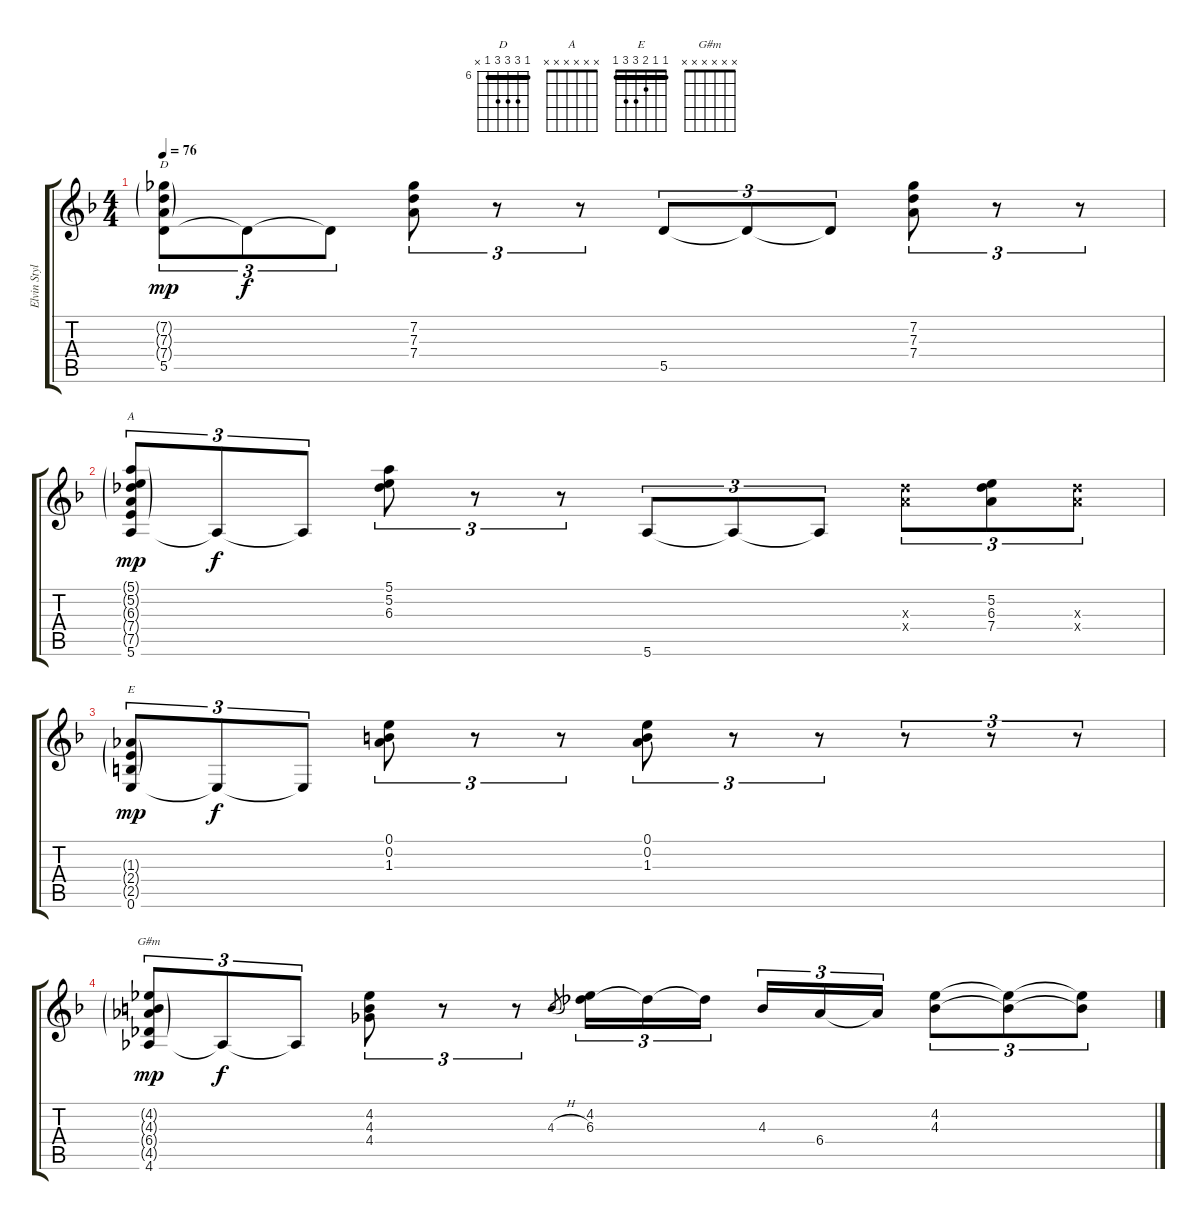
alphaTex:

\track ("Elvin Style" "Elvin Styl") {instrument electricguitarclean}
\staff {score tabs}
\tuning (E4 B3 G3 D3 A2 E2) {hide}
\chord ("D" 6 8 8 8 6 x) {firstfret 6 barre 6}
\chord ("A" x x x x x x)
\chord ("E" 1 1 2 3 3 1) {barre 1}
\chord ("G#m" x x x x x x)
\ts (4 4)
\tempo 76
\clef g2
\ks f
(7.2{g} 7.3{g} 7.4{g} 5.5).8{tu (3 2) ch "D" dy mp} 5.5{t}.8{tu (3 2) dy f} 5.5{t}.8{tu (3 2)} (7.2 7.3 7.4).8{tu (3 2)} r.8{tu (3 2)} r.8{tu (3 2)} 5.5.8{tu (3 2)} 5.5{t}.8{tu (3 2)} 5.5{t}.8{tu (3 2)} (7.2 7.3 7.4).8{tu (3 2)} r.8{tu (3 2)} r.8{tu (3 2)} |
(5.1{g} 5.2{g} 6.3{g} 7.4{g} 7.5{g} 5.6).8{tu (3 2) ch "A" dy mp} 5.6{t}.8{tu (3 2) dy f} 5.6{t}.8{tu (3 2)} (5.1 5.2 6.3).8{tu (3 2)} r.8{tu (3 2)} r.8{tu (3 2)} 5.6.8{tu (3 2)} 5.6{t}.8{tu (3 2)} 5.6{t}.8{tu (3 2)} (6.3{x} 7.4{x}).8{tu (3 2)} (5.2 6.3 7.4).8{tu (3 2)} (6.3{x} 7.4{x}).8{tu (3 2)} |
(1.3{g} 2.4{g} 2.5{g} 0.6).8{tu (3 2) ch "E" dy mp} 0.6{t}.8{tu (3 2) dy f} 0.6{t}.8{tu (3 2)} (0.1 0.2 1.3).8{tu (3 2)} r.8{tu (3 2)} r.8{tu (3 2)} (0.1 0.2 1.3).8{tu (3 2)} r.8{tu (3 2)} r.8{tu (3 2)} r.8{tu (3 2)} r.8{tu (3 2)} r.8{tu (3 2)} |
(4.2{g} 4.3{g} 6.4{g} 4.5{g} 4.6).8{tu (3 2) ch "G#m" dy mp} 4.6{t}.8{tu (3 2) dy f} 4.6{t}.8{tu (3 2)} (4.2 4.3 4.4).8{tu (3 2)} r.8{tu (3 2)} r.8{tu (3 2)} 4.3{h}.8{gr} (4.2 6.3).16{tu (3 2)} 6.3{t}.16{tu (3 2)} 6.3{t}.16{tu (3 2) beam splitsecondary} 4.3.16{tu (3 2)} 6.4.16{tu (3 2)} 6.4{t}.16{tu (3 2)} (4.2 4.3).8{tu (3 2)} (4.2{t} 4.3{t}).8{tu (3 2)} (4.2{t} 4.3{t}).8{tu (3 2)}
